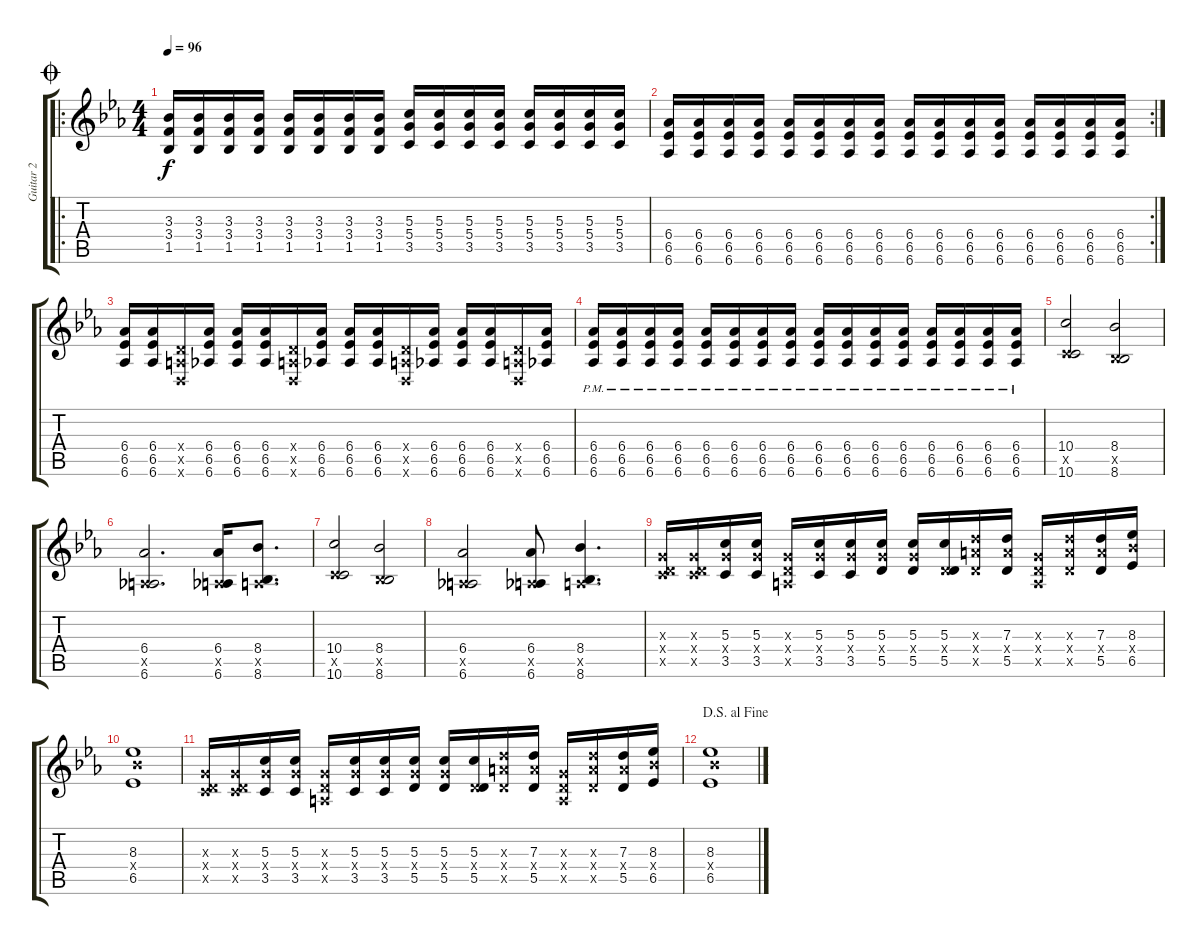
\track ("Guitar 2" "Guitar 2") {instrument distortionguitar bank 255}
\staff {score tabs}
\tuning (E4 B3 G3 D3 A2 D2) {hide}
\ro
\ts (4 4)
\jump coda
\tempo 96
\clef g2
\ks eb
(3.3 3.4 1.5).16{dy f} (3.3 3.4 1.5).16 (3.3 3.4 1.5).16 (3.3 3.4 1.5).16 (3.3 3.4 1.5).16 (3.3 3.4 1.5).16 (3.3 3.4 1.5).16 (3.3 3.4 1.5).16 (5.3 5.4 3.5).16 (5.3 5.4 3.5).16 (5.3 5.4 3.5).16 (5.3 5.4 3.5).16 (5.3 5.4 3.5).16 (5.3 5.4 3.5).16 (5.3 5.4 3.5).16 (5.3 5.4 3.5).16 |
\rc 2
(6.4 6.5 6.6).16 (6.4 6.5 6.6).16 (6.4 6.5 6.6).16 (6.4 6.5 6.6).16 (6.4 6.5 6.6).16 (6.4 6.5 6.6).16 (6.4 6.5 6.6).16 (6.4 6.5 6.6).16 (6.4 6.5 6.6).16 (6.4 6.5 6.6).16 (6.4 6.5 6.6).16 (6.4 6.5 6.6).16 (6.4 6.5 6.6).16 (6.4 6.5 6.6).16 (6.4 6.5 6.6).16 (6.4 6.5 6.6).16 |
(6.4 6.5 6.6).16 (6.4 6.5 6.6).16 (0.4{x} 0.5{x} 0.6{x}).16 (6.4 6.5 6.6).16 (6.4 6.5 6.6).16 (6.4 6.5 6.6).16 (0.4{x} 0.5{x} 0.6{x}).16 (6.4 6.5 6.6).16 (6.4 6.5 6.6).16 (6.4 6.5 6.6).16 (0.4{x} 0.5{x} 0.6{x}).16 (6.4 6.5 6.6).16 (6.4 6.5 6.6).16 (6.4 6.5 6.6).16 (0.4{x} 0.5{x} 0.6{x}).16 (6.4 6.5 6.6).16 |
(6.4{pm} 6.5{pm} 6.6{pm}).16 (6.4{pm} 6.5{pm} 6.6{pm}).16 (6.4{pm} 6.5{pm} 6.6{pm}).16 (6.4{pm} 6.5{pm} 6.6{pm}).16 (6.4{pm} 6.5{pm} 6.6{pm}).16 (6.4{pm} 6.5{pm} 6.6{pm}).16 (6.4{pm} 6.5{pm} 6.6{pm}).16 (6.4{pm} 6.5{pm} 6.6{pm}).16 (6.4{pm} 6.5{pm} 6.6{pm}).16 (6.4{pm} 6.5{pm} 6.6{pm}).16 (6.4{pm} 6.5{pm} 6.6{pm}).16 (6.4{pm} 6.5{pm} 6.6{pm}).16 (6.4{pm} 6.5{pm} 6.6{pm}).16 (6.4{pm} 6.5{pm} 6.6{pm}).16 (6.4{pm} 6.5{pm} 6.6{pm}).16 (6.4{pm} 6.5{pm} 6.6{pm}).16 |
(10.4 3.5{x} 10.6).2 (8.4 1.5{x} 8.6).2 |
(6.4 0.5{x} 6.6).2{d} (6.4 0.5{x} 6.6).16 (8.4 0.5{x} 8.6).8{d} |
(10.4 3.5{x} 10.6).2 (8.4 1.5{x} 8.6).2 |
(6.4 0.5{x} 6.6).2 (6.4 0.5{x} 6.6).8 (8.4 0.5{x} 8.6).4{d} |
(0.3{x} 0.4{x} 3.5{x}).16 (0.3{x} 0.4{x} 3.5{x}).16 (5.3 5.4{x} 3.5).16 (5.3 5.4{x} 3.5).16 (0.3{x} 0.4{x} 0.5{x}).16 (5.3 5.4{x} 3.5).16 (5.3 5.4{x} 3.5).16 (5.3 5.4{x} 5.5).16 (5.3 5.4{x} 5.5).16 (5.3 0.4{x} 5.5).16 (7.3{x} 7.4{x} 5.5{x}).16 (7.3 7.4{x} 5.5).16 (0.3{x} 0.4{x} 0.5{x}).16 (7.3{x} 7.4{x} 5.5{x}).16 (7.3 7.4{x} 5.5).16 (8.3 8.4{x} 6.5).16 |
(8.3 8.4{x} 6.5).1 |
(0.3{x} 0.4{x} 3.5{x}).16 (0.3{x} 0.4{x} 3.5{x}).16 (5.3 5.4{x} 3.5).16 (5.3 5.4{x} 3.5).16 (0.3{x} 0.4{x} 0.5{x}).16 (5.3 5.4{x} 3.5).16 (5.3 5.4{x} 3.5).16 (5.3 5.4{x} 5.5).16 (5.3 5.4{x} 5.5).16 (5.3 0.4{x} 5.5).16 (7.3{x} 7.4{x} 5.5{x}).16 (7.3 7.4{x} 5.5).16 (0.3{x} 0.4{x} 0.5{x}).16 (7.3{x} 7.4{x} 5.5{x}).16 (7.3 7.4{x} 5.5).16 (8.3 8.4{x} 6.5).16 |
\jump dalsegnoalfine
(8.3 8.4{x} 6.5).1
